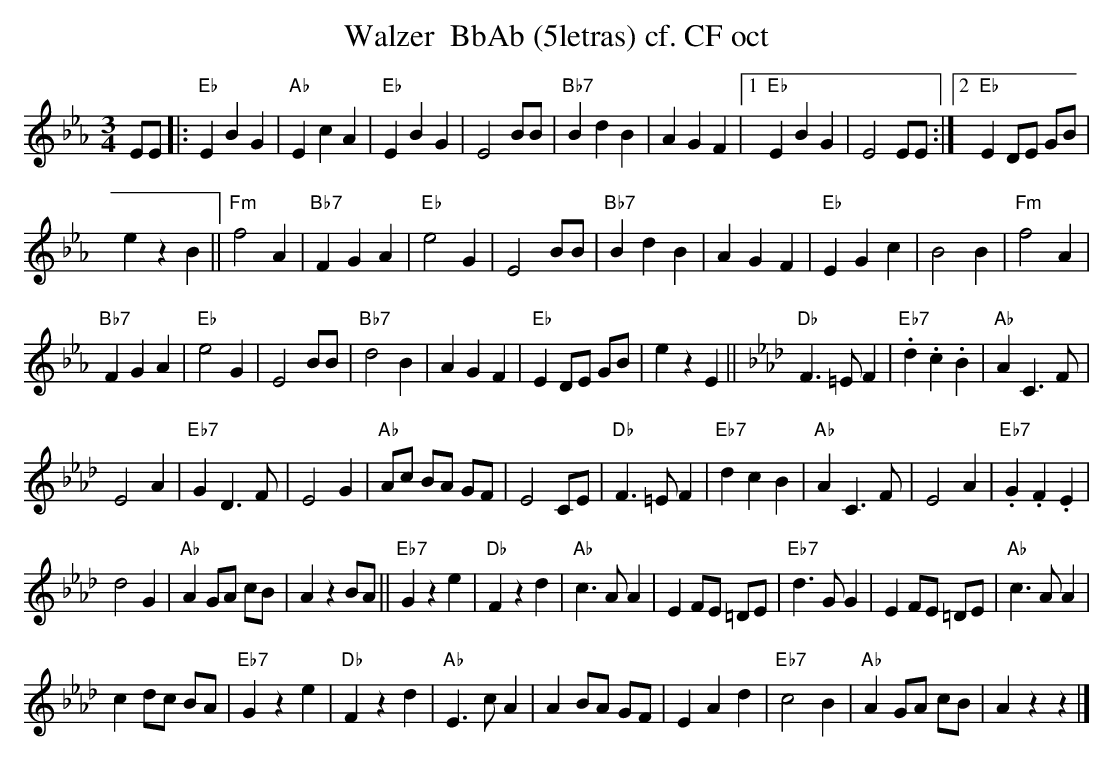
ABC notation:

X:1
T:Walzer  BbAb (5letras) cf. CF oct
M:3/4
L:1/4
K:Ebmaj%%MIDI gchordon
E/2E/2 |: "Eb"EBG | "Ab"EcA | "Eb"EBG | E2B/2B/2 | "Bb7"BdB | AGF |1 "Eb"EBG | E2E/2E/2 :|2 "Eb"ED/2E/2 G/2B/2 |
ezB || "Fm"f2 A | "Bb7"FGA | "Eb"e2G | E2B/2B/2 | "Bb7"BdB | AGF | "Eb"EGc | B2B | "Fm"f2A |
"Bb7"FGA | "Eb"e2G | E2B/2B/2 | "Bb7"d2B | AGF | "Eb"ED/2E/2 G/2B/2 | ezE || [K:Abmaj] "Db"F>=EF | "Eb7".d.c.B | "Ab"AC>F |
E2A | "Eb7"GD>F | E2G | "Ab"A/2c/2 B/2A/2 G/2F/2 | E2C/2E/2 | "Db"F>=EF | "Eb7"dcB | "Ab"AC>F | E2A | "Eb7".G.F.E |
d2G | "Ab"AG/2A/2 c/2B/2 | AzB/2A/2 || "Eb7"Gze | "Db"Fzd | "Ab"c>AA | E F/2E/2 =D/2E/2 | "Eb7"d>GG | E F/2E/2 =D/2E/2 | "Ab"c>AA |
cd/2c/2 B/2A/2 | "Eb7"Gze | "Db"Fzd | "Ab"E>cA | AB/2A/2 G/2F/2 | EAd | "Eb7"c2B | "Ab"AG/2A/2 c/2B/2 | Azz |]
